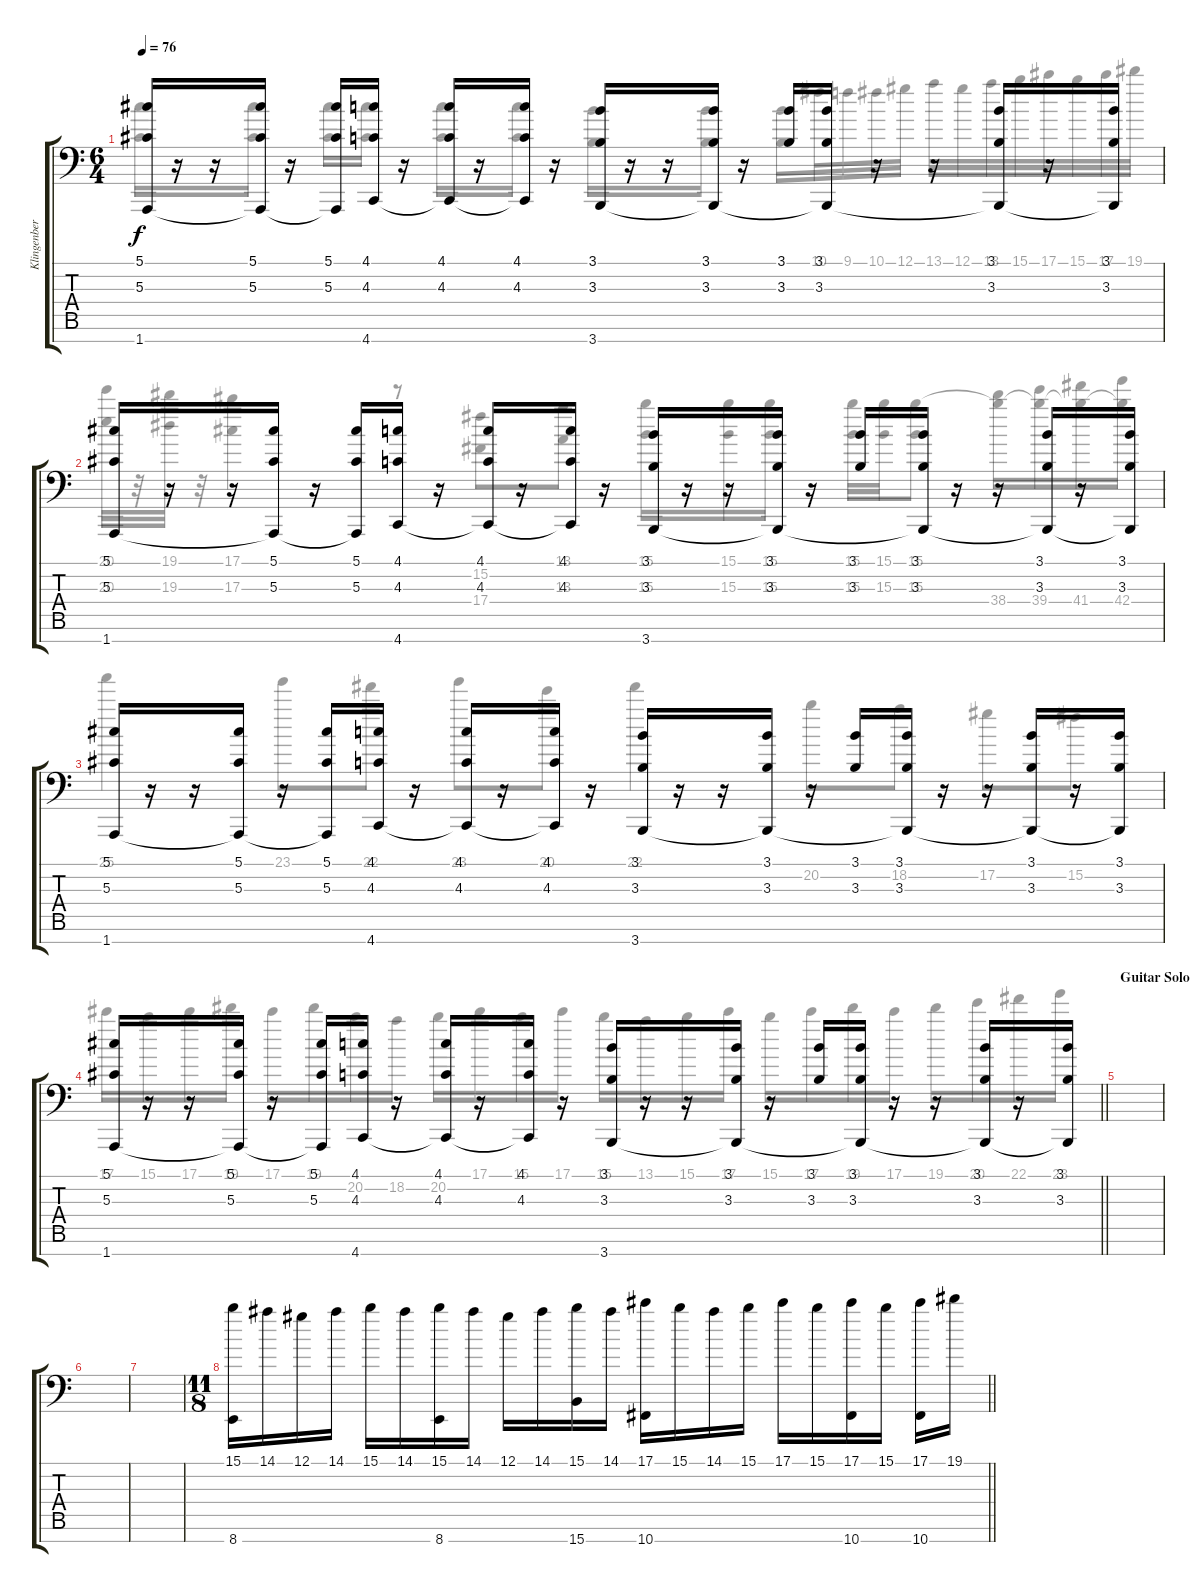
\track ("Klingenberg (Strings)" "Klingenber") {instrument stringensemble2}
\staff {score tabs}
\tuning (Ab4 Eb4 Ab3 Db3 Ab2 Eb2 Ab1) {hide}
\voice
\ts (6 4)
\tempo 76
\clef f4
\ks c
(5.1 5.3 1.7).16{dy f instrument stringensemble1} r.16 r.16 (5.1 5.3 1.7{t}).16 r.16 (5.1 5.3 1.7{t}).16 (4.1 4.3 4.7).16 r.16 (4.1 4.3 4.7{t}).16 r.16 (4.1 4.3 4.7{t}).16 r.16 (3.1 3.3 3.7).16 r.16 r.16 (3.1 3.3 3.7{t}).16 r.16 (3.1 3.3).16 (3.1 3.3 3.7{t}).16 r.16 r.16 (3.1 3.3 3.7{t}).16 r.16 (3.1 3.3 3.7{t}).16 |
(5.1 5.3 1.7).16 r.16 r.16 (5.1 5.3 1.7{t}).16 r.16 (5.1 5.3 1.7{t}).16 (4.1 4.3 4.7).16 r.16 (4.1 4.3 4.7{t}).16 r.16 (4.1 4.3 4.7{t}).16 r.16 (3.1 3.3 3.7).16 r.16 r.16 (3.1 3.3 3.7{t}).16 r.16 (3.1 3.3).16 (3.1 3.3 3.7{t}).16 r.16 r.16 (3.1 3.3 3.7{t}).16 r.16 (3.1 3.3 3.7{t}).16 |
(5.1 5.3 1.7).16 r.16 r.16 (5.1 5.3 1.7{t}).16 r.16 (5.1 5.3 1.7{t}).16 (4.1 4.3 4.7).16 r.16 (4.1 4.3 4.7{t}).16 r.16 (4.1 4.3 4.7{t}).16 r.16 (3.1 3.3 3.7).16 r.16 r.16 (3.1 3.3 3.7{t}).16 r.16 (3.1 3.3).16 (3.1 3.3 3.7{t}).16 r.16 r.16 (3.1 3.3 3.7{t}).16 r.16 (3.1 3.3 3.7{t}).16 |
\barLineRight lightlight
(5.1 5.3 1.7).16 r.16 r.16 (5.1 5.3 1.7{t}).16 r.16 (5.1 5.3 1.7{t}).16 (4.1 4.3 4.7).16 r.16 (4.1 4.3 4.7{t}).16 r.16 (4.1 4.3 4.7{t}).16 r.16 (3.1 3.3 3.7).16 r.16 r.16 (3.1 3.3 3.7{t}).16 r.16 (3.1 3.3).16 (3.1 3.3 3.7{t}).16 r.16 r.16 (3.1 3.3 3.7{t}).16 r.16 (3.1 3.3 3.7{t}).16 |
\section ("" "Guitar Solo")
|
|
|
\ts (11 8)
\barLineRight lightlight
(15.1 8.7).16 14.1.16 12.1.16 14.1.16 15.1.16 14.1.16 (15.1 8.7).16 14.1.16 12.1.16 14.1.16 (15.1 15.7).16 14.1.16 (17.1 10.7).16 15.1.16 14.1.16 15.1.16 17.1.16 15.1.16 (17.1 10.7).16 15.1.16 (17.1 10.7).16 19.1.16
\voice
\clef f4
\ottava regular
\simile none
\ks c
(5.1 5.3).16{dy f} r.16 r.16 (5.1 5.3).16 r.16 (5.1 5.3).16 (4.1 4.3).16 r.16 (4.1 4.3).16 r.16 (4.1 4.3).16 r.16 (3.1 3.3).16 r.16 r.16 (3.1 3.3).16 r.16 (3.1 3.3).16 10.1.32 9.1.32 10.1.32 12.1.32 13.1.32 12.1.32 13.1.32 15.1.32 17.1.32 15.1.32 17.1.32 19.1.32 |
(20.1 20.3).32 r.32 (19.1 19.3).32 r.32 (17.1 17.3).4 r.8 (15.2 17.4).8 (13.1 13.3).8 (15.1 15.3).16 r.16 (15.1 15.3).16 (15.1 15.3).16 r.16 (15.1 15.3).32 (15.1 15.3).32 (15.1 15.3).8 (15.1{t} 38.4).16 (15.1{t} 39.4).16 (15.1{t} 41.4).16 (15.1{t} 42.4).16 |
25.1.4 23.1.8 22.1.8 23.1.8 20.1.8 22.1.4 20.2.8 18.2.8 17.2.8 15.2.8 |
\barLineRight lightlight
17.1.16 15.1.16 17.1.16 19.1.16 17.1.16 19.1.16 20.2.16 18.2.16 20.2.16 17.1.16 15.1.16 17.1.16 15.1.16 13.1.16 15.1.16 17.1.16 15.1.16 17.1.16 19.1.16 17.1.16 19.1.16 20.1.16 22.1.16 23.1.16 |
|
|
|
\barLineRight lightlight
